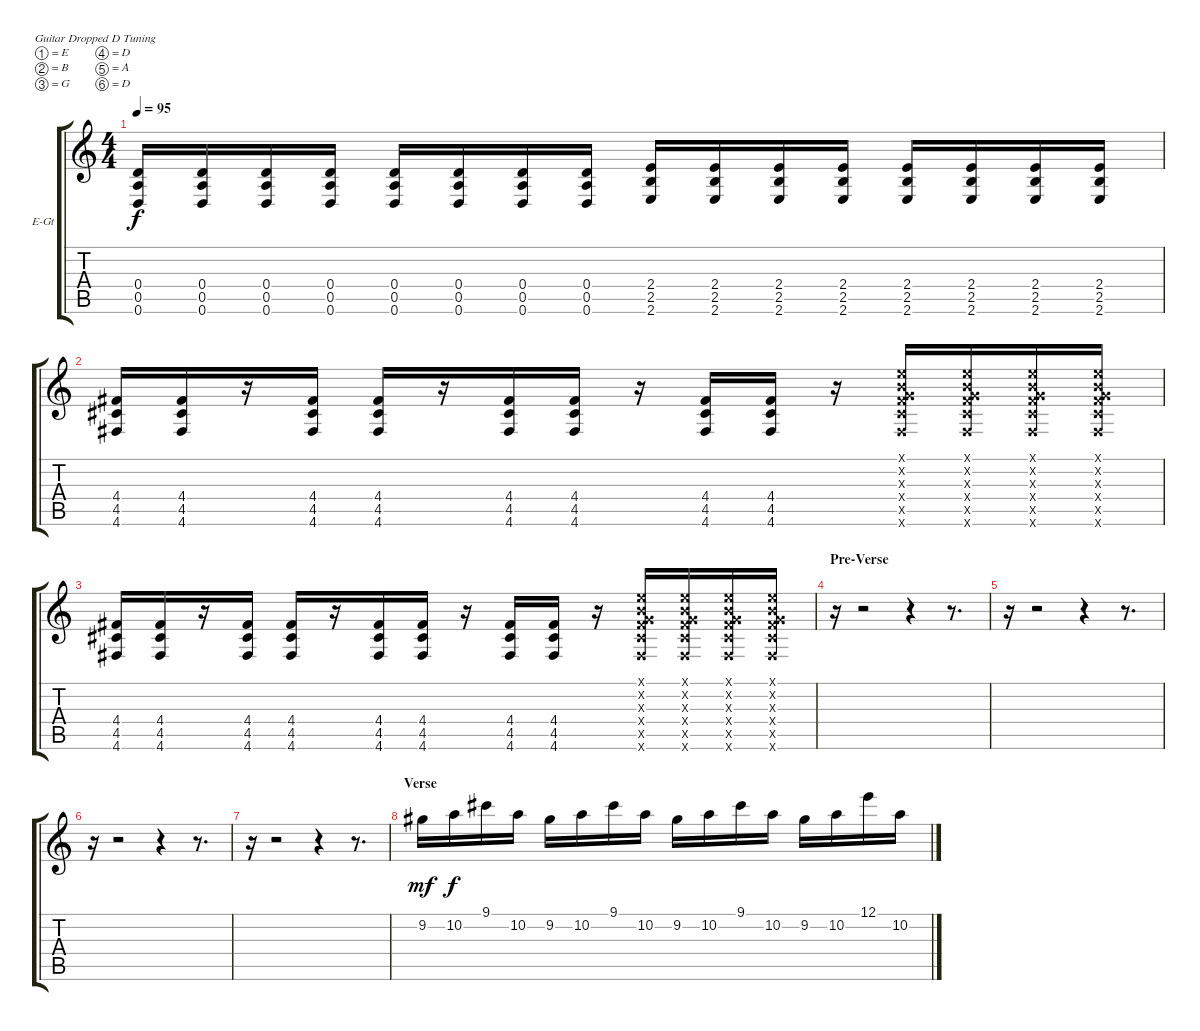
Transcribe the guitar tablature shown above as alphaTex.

\bracketExtendMode groupsimilarinstruments
\firstSystemTrackNameOrientation horizontal
\otherSystemsTrackNameOrientation horizontal
\track ("Alex" "E-Gt") {instrument distortionguitar}
\staff {score tabs}
\tuning (E4 B3 G3 D3 A2 D2)
\ts (4 4)
\tempo 95
\clef g2
\ks c
(0.4 0.5 0.6).16{dy f} (0.4 0.5 0.6).16 (0.4 0.5 0.6).16 (0.4 0.5 0.6).16 (0.4 0.5 0.6).16 (0.4 0.5 0.6).16 (0.4 0.5 0.6).16 (0.4 0.5 0.6).16 (2.4 2.5 2.6).16 (2.4 2.5 2.6).16 (2.4 2.5 2.6).16 (2.4 2.5 2.6).16 (2.4 2.5 2.6).16 (2.4 2.5 2.6).16 (2.4 2.5 2.6).16 (2.4 2.5 2.6).16 |
(4.4 4.5 4.6).16 (4.4 4.5 4.6).16 r.16 (4.4 4.5 4.6).16 (4.4 4.5 4.6).16 r.16 (4.4 4.5 4.6).16 (4.4 4.5 4.6).16 r.16 (4.4 4.5 4.6).16 (4.4 4.5 4.6).16 r.16 (0.1{x} 0.2{x} 0.3{x} 4.4{x} 4.5{x} 4.6{x}).16 (0.1{x} 0.2{x} 0.3{x} 4.4{x} 4.5{x} 4.6{x}).16 (0.1{x} 0.2{x} 0.3{x} 4.4{x} 4.5{x} 4.6{x}).16 (0.1{x} 0.2{x} 0.3{x} 4.4{x} 4.5{x} 4.6{x}).16 |
(4.4 4.5 4.6).16 (4.4 4.5 4.6).16 r.16 (4.4 4.5 4.6).16 (4.4 4.5 4.6).16 r.16 (4.4 4.5 4.6).16 (4.4 4.5 4.6).16 r.16 (4.4 4.5 4.6).16 (4.4 4.5 4.6).16 r.16 (0.1{x} 0.2{x} 0.3{x} 4.4{x} 4.5{x} 4.6{x}).16 (0.1{x} 0.2{x} 0.3{x} 4.4{x} 4.5{x} 4.6{x}).16 (0.1{x} 0.2{x} 0.3{x} 4.4{x} 4.5{x} 4.6{x}).16 (0.1{x} 0.2{x} 0.3{x} 4.4{x} 4.5{x} 4.6{x}).16 |
\section ("" "Pre-Verse")
r.16 r.2 r.4 r.8{d} |
r.16 r.2 r.4 r.8{d} |
r.16 r.2 r.4 r.8{d} |
r.16 r.2 r.4 r.8{d} |
\section ("" "Verse")
9.2.16{dy mf} 10.2.16{dy f} 9.1.16 10.2.16 9.2.16 10.2.16 9.1.16 10.2.16 9.2.16 10.2.16 9.1.16 10.2.16 9.2.16 10.2.16 12.1.16 10.2.16
